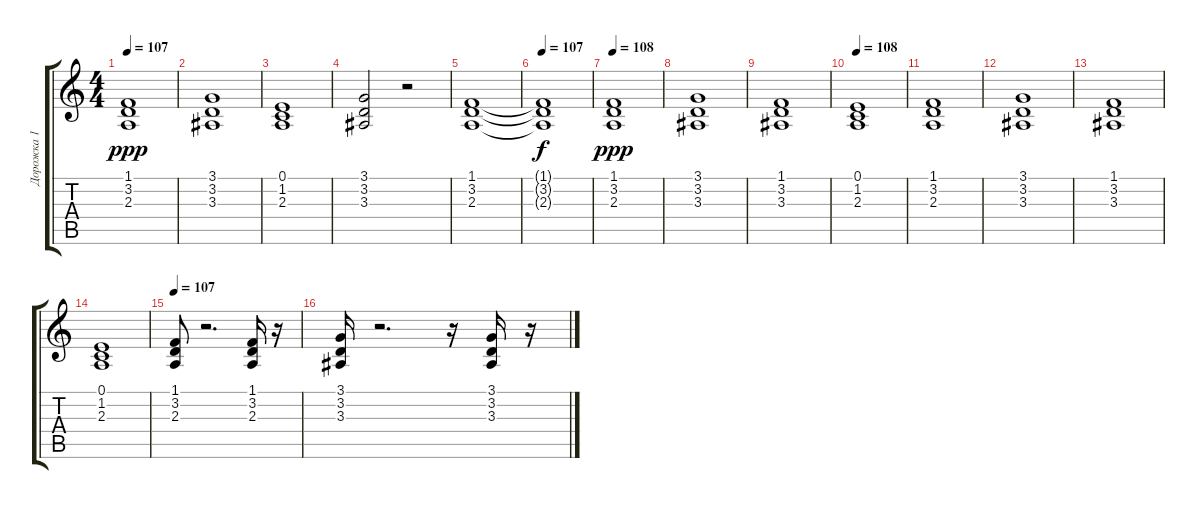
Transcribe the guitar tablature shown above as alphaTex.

\track ("Дорожка 1" "Дорожка 1") {instrument acousticgrandpiano}
\staff {score tabs}
\tuning (E4 B3 G3 D3 A2 E2) {hide}
\ts (4 4)
\tempo 107
\clef g2
\ks c
(1.1 3.2 2.3).1{dy ppp} |
(3.1 3.2 3.3).1 |
(0.1 1.2 2.3).1 |
(3.1 3.2 3.3).2 r.2 |
(1.1 3.2 2.3).1 |
\tempo 107
(1.1{t} 3.2{t} 2.3{t}).1{dy f} |
\tempo 108
(1.1 3.2 2.3).1{dy ppp} |
(3.1 3.2 3.3).1 |
(1.1 3.2 3.3).1 |
\tempo 108
(0.1 1.2 2.3).1 |
(1.1 3.2 2.3).1 |
(3.1 3.2 3.3).1 |
(1.1 3.2 3.3).1 |
(0.1 1.2 2.3).1 |
\tempo 107
(1.1 3.2 2.3).8 r.2{d} (1.1 3.2 2.3).16 r.16 |
(3.1 3.2 3.3).16 r.2{d} r.16 (3.1 3.2 3.3).16 r.16
